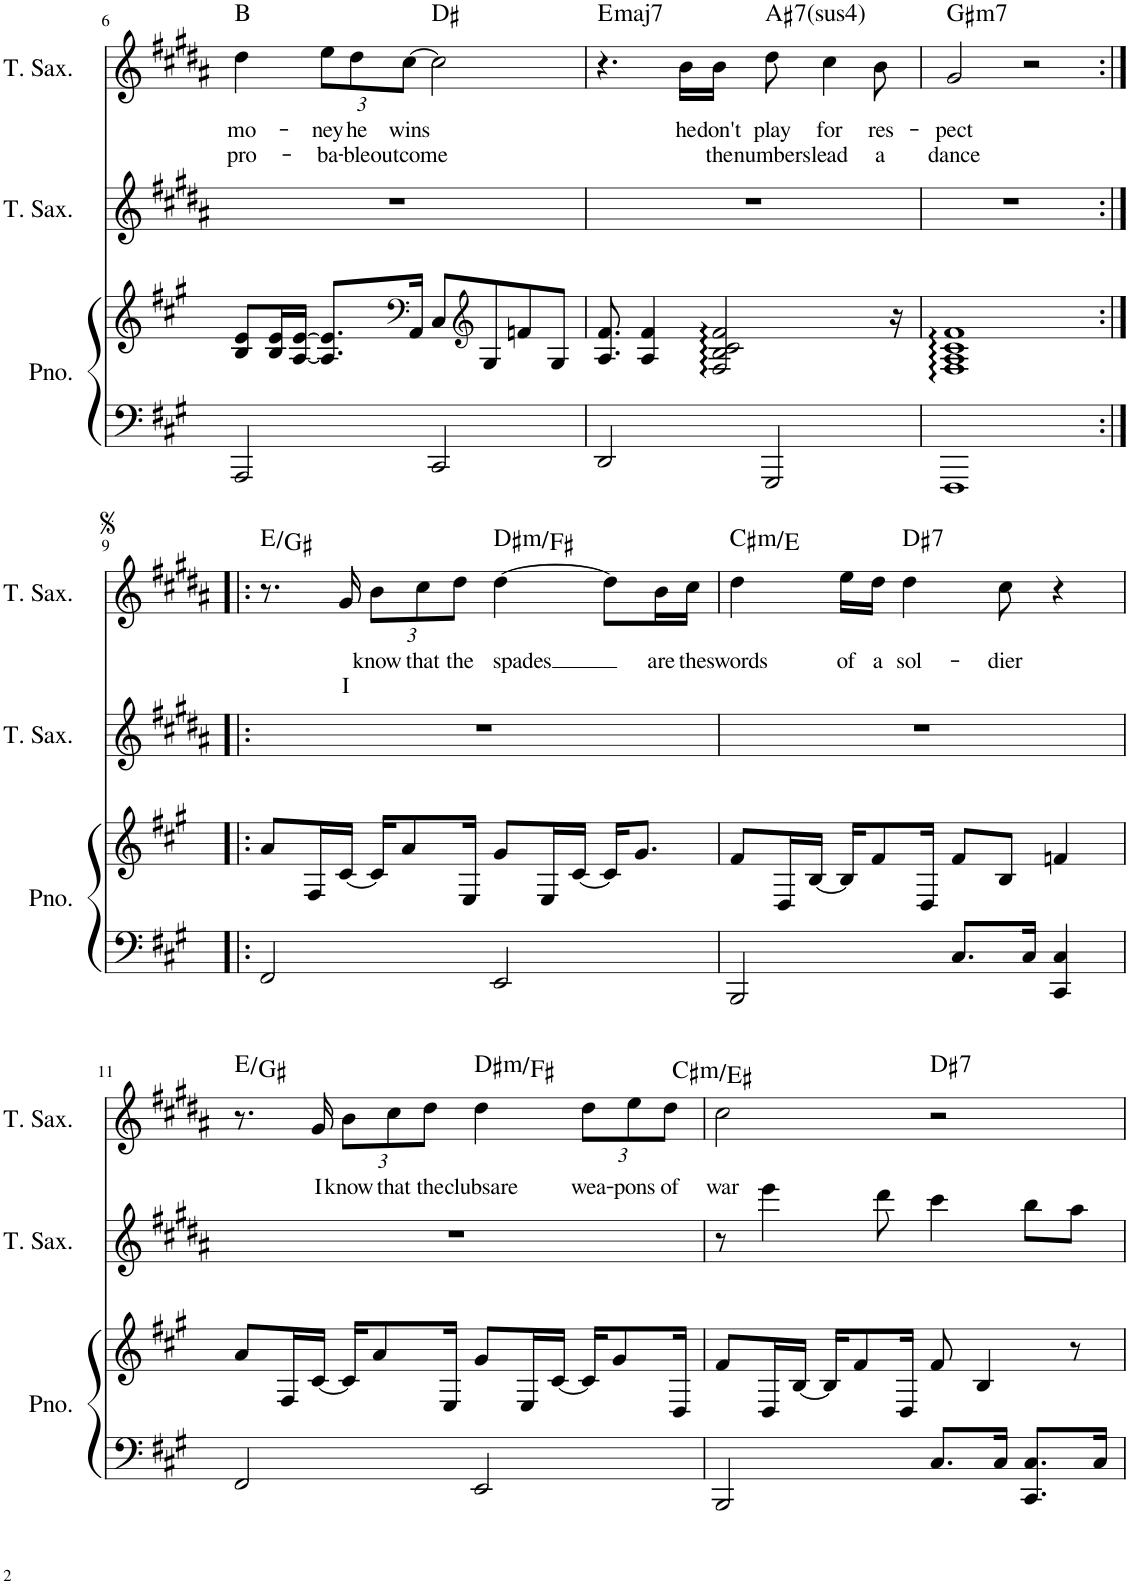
**kern	**kern	**kern	**kern	**text	**text	**harte
*part3	*part3	*part2	*part1	*part1	*part1	*part1
*staff4	*staff3	*staff2	*staff1	*staff1	*staff1	*
*I"Piano	*	*I"Tenor Saxophone	*I"Tenor Saxophone	*	*	*
*I'Pno.	*	*I'T. Sax.	*I'T. Sax.	*	*	*
!!LO:PB:g=z
*clefF4	*clefG2	*clefG2	*clefG2	*	*	*
*	*	*Trd8c14	*Trd8c14	*	*	*
*k[f#c#g#]	*k[f#c#g#]	*k[f#c#g#d#a#]	*k[f#c#g#d#a#]	*	*	*
*M4/4	*M4/4	*M4/4	*M4/4	*	*	*
=6	=6	=6	=6	=6	=6	=6
!	!	!	!	!LO:LY:b	!LO:LY:b	!
2AAA/	8B/ 8e/L	1r	4dd#\	mo-	pro-	B:maj
.	16B/ 16e/L	.	.	.	.	.
.	[16A/ [16e/JJ	.	.	.	.	.
*	*	*	*Xbrackettup	*	*	*
!	!	!	!	!LO:LY:b	!LO:LY:b	!
.	8.A/] 8.e/]L	.	12ee\L	-ney	-ba-	.
!	!	!	!	!LO:LY:b	!LO:LY:b	!
.	.	.	12dd#\	he	-ble	.
!	!	!	!	!LO:LY:b	!LO:LY:b	!
.	.	.	[12cc#\J	wins	outcome	.
*	*clefF4	*	*	*	*	*
.	16AA/Jk	.	.	.	.	.
2CC#/	8C#/L	.	2cc#\]	.	.	D#:maj
*	*clefG2	*	*	*	*	*
.	8G#/	.	.	.	.	.
.	8fn/	.	.	.	.	.
.	8G#/J	.	.	.	.	.
=7	=7	=7	=7	=7	=7	=7
!	!	!	!	!	!	!LO:H:kt=maj7
2DD/	8.A/ 8.f#/	1r	4.r	.	.	E:maj7
.	4A/ 4f#/	.	.	.	.	.
!	!	!	!	!LO:LY:b	!	!
.	.	.	16b\LL	he	.	.
!	!	!	!	!LO:LY:b	!LO:LY:b	!
.	2F#/ 2B/ 2c#/ 2f#/	.	16b\JJ	don't	the	.
!	!	!	!	!LO:LY:b	!LO:LY:b	!LO:H:kt=74
2GGG#/	.	.	8dd#\	play	numbers	A#:sus4(7)
!	!	!	!	!LO:LY:b	!LO:LY:b	!
.	.	.	4cc#\	for	lead	.
!	!	!	!	!LO:LY:b	!LO:LY:b	!
.	.	.	8b\	res-	a	.
.	16r	.	.	.	.	.
=8	=8	=8	=8	=8	=8	=8
!	!	!	!	!LO:LY:b	!LO:LY:b	!LO:H:kt=m7
1FFF#	1F# 1A 1c# 1f#	1r	2g#/	-pect	dance	G#:min7
.	.	.	2r	.	.	.
!!LO:LB:g=z
=9:|!|:	=9:|!|:	=9:|!|:	=9:|!|:	=9:|!|:	=9:|!|:	=9:|!|:
2FF#/	8a/L	1r	8.r	.	.	E:maj/3
.	16F#/L	.	.	.	.	.
!	!	!	!	!	!LO:LY:b	!
.	[16c#/JJ	.	16g#/	.	I	.
!	!	!	!	!LO:LY:b	!	!
.	16c#/KL]	.	12b\L	know	.	.
.	8a/	.	.	.	.	.
!	!	!	!	!LO:LY:b	!	!
.	.	.	12cc#\	that	.	.
!	!	!	!	!LO:LY:b	!	!
.	.	.	12dd#\J	the	.	.
.	16E/Jk	.	.	.	.	.
!	!	!	!	!LO:LY:b	!	!LO:H:kt=m
2EE/	8g#/L	.	[>4dd#\	spades	.	D#:min/b3
.	16E/L	.	.	.	.	.
.	[16c#/JJ	.	.	.	.	.
.	16c#/KL]	.	8dd#\L]	.	.	.
.	8.g#/J	.	.	.	.	.
!	!	!	!	!LO:LY:b	!	!
.	.	.	16b\L	are	.	.
!	!	!	!	!LO:LY:b	!	!
.	.	.	16cc#\JJ	the	.	.
=10	=10	=10	=10	=10	=10	=10
!	!	!	!	!LO:LY:b	!	!LO:H:kt=m
2BBB/	8f#/L	1r	4dd#\	swords	.	C#:min/b3
.	16D/L	.	.	.	.	.
.	[16B/JJ	.	.	.	.	.
!	!	!	!	!LO:LY:b	!	!
.	16B/KL]	.	16ee\LL	of	.	.
!	!	!	!	!LO:LY:b	!	!
.	8f#/	.	16dd#\JJ	a	.	.
!	!	!	!	!LO:LY:b	!	!LO:H:kt=7
.	.	.	4dd#\	sol-	.	D#:7
.	16D/Jk	.	.	.	.	.
8.C#/L	8f#/L	.	.	.	.	.
!	!	!	!	!LO:LY:b	!	!
.	8B/J	.	8cc#\	-dier	.	.
16C#/Jk	.	.	.	.	.	.
4CC#/ 4C#/	4fn/	.	4r	.	.	.
!!LO:LB:g=z
=11	=11	=11	=11	=11	=11	=11
2FF#/	8a/L	1r	8.r	.	.	E:maj/3
.	16F#/L	.	.	.	.	.
!	!	!	!	!LO:LY:b	!	!
.	[16c#/JJ	.	16g#/	I	.	.
!	!	!	!	!LO:LY:b	!	!
.	16c#/KL]	.	12b\L	know	.	.
.	8a/	.	.	.	.	.
!	!	!	!	!LO:LY:b	!	!
.	.	.	12cc#\	that	.	.
!	!	!	!	!LO:LY:b	!	!
.	.	.	12dd#\J	the	.	.
.	16E/Jk	.	.	.	.	.
!	!	!	!	!LO:LY:b	!	!LO:H:kt=m
2EE/	8g#/L	.	4dd#\	clubsare	.	D#:min/b3
.	16E/L	.	.	.	.	.
.	[16c#/JJ	.	.	.	.	.
!	!	!	!	!LO:LY:b	!	!
.	16c#/KL]	.	12dd#\L	wea-	.	.
.	8g#/	.	.	.	.	.
!	!	!	!	!LO:LY:b	!	!
.	.	.	12ee\	-pons	.	.
!	!	!	!	!LO:LY:b	!	!
.	.	.	12dd#\J	of	.	.
.	16D/Jk	.	.	.	.	.
=12	=12	=12	=12	=12	=12	=12
!	!	!	!	!LO:LY:b	!	!LO:H:kt=m
2BBB/	8f#/L	8r	2cc#\	war	.	C#:min/3
.	16D/L	4eee\	.	.	.	.
.	[16B/JJ	.	.	.	.	.
.	16B/KL]	.	.	.	.	.
.	8f#/	.	.	.	.	.
.	.	8ddd#\	.	.	.	.
.	16D/Jk	.	.	.	.	.
!	!	!	!	!	!	!LO:H:kt=7
8.C#/L	8f#/	4ccc#\	2r	.	.	D#:7
.	4B/	.	.	.	.	.
16C#/Jk	.	.	.	.	.	.
8.CC#/ 8.C#/L	.	8bb\L	.	.	.	.
.	8r	8aa#\J	.	.	.	.
16C#/Jk	.	.	.	.	.	.
=	=	=	=	=	=	=
*-	*-	*-	*-	*-	*-	*-
